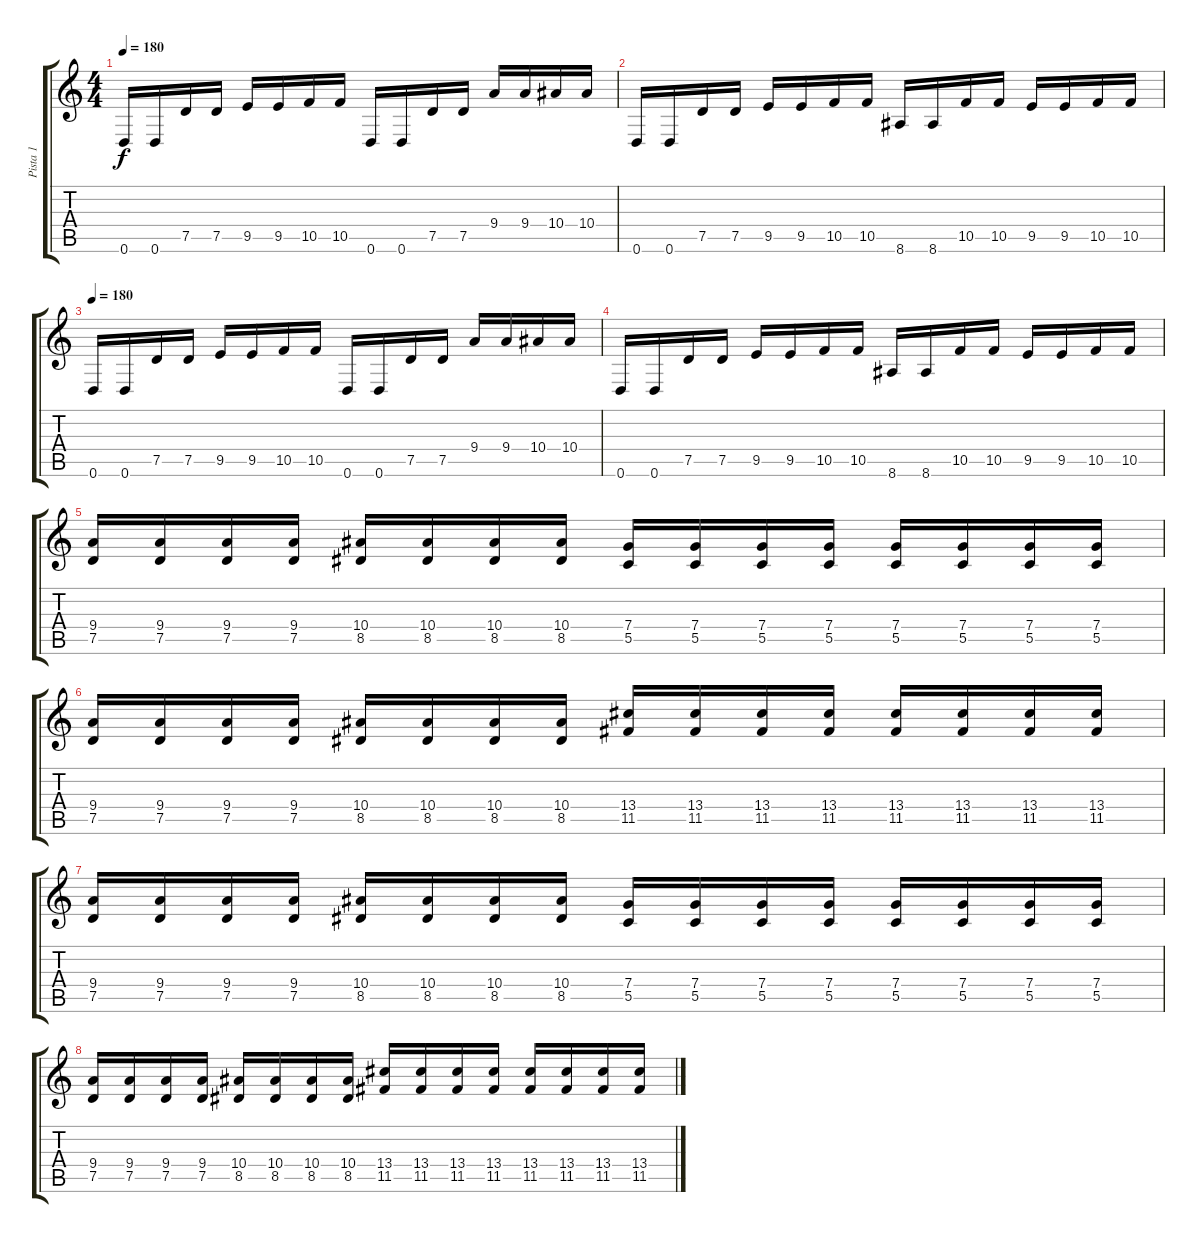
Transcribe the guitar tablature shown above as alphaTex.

\track ("Pista 1" "Pista 1") {instrument distortionguitar}
\staff {score tabs}
\tuning (D4 A3 F3 C3 G2 D2) {hide}
\ts (4 4)
\tempo 180
\clef g2
\ks c
0.6.16{dy f} 0.6.16 7.5.16 7.5.16 9.5.16 9.5.16 10.5.16 10.5.16 0.6.16 0.6.16 7.5.16 7.5.16 9.4.16 9.4.16 10.4.16 10.4.16 |
0.6.16 0.6.16 7.5.16 7.5.16 9.5.16 9.5.16 10.5.16 10.5.16 8.6.16 8.6.16 10.5.16 10.5.16 9.5.16 9.5.16 10.5.16 10.5.16 |
\tempo 180
0.6.16 0.6.16 7.5.16 7.5.16 9.5.16 9.5.16 10.5.16 10.5.16 0.6.16 0.6.16 7.5.16 7.5.16 9.4.16 9.4.16 10.4.16 10.4.16 |
0.6.16 0.6.16 7.5.16 7.5.16 9.5.16 9.5.16 10.5.16 10.5.16 8.6.16 8.6.16 10.5.16 10.5.16 9.5.16 9.5.16 10.5.16 10.5.16 |
(9.4 7.5).16 (9.4 7.5).16 (9.4 7.5).16 (9.4 7.5).16 (10.4 8.5).16 (10.4 8.5).16 (10.4 8.5).16 (10.4 8.5).16 (7.4 5.5).16 (7.4 5.5).16 (7.4 5.5).16 (7.4 5.5).16 (7.4 5.5).16 (7.4 5.5).16 (7.4 5.5).16 (7.4 5.5).16 |
(9.4 7.5).16 (9.4 7.5).16 (9.4 7.5).16 (9.4 7.5).16 (10.4 8.5).16 (10.4 8.5).16 (10.4 8.5).16 (10.4 8.5).16 (13.4 11.5).16 (13.4 11.5).16 (13.4 11.5).16 (13.4 11.5).16 (13.4 11.5).16 (13.4 11.5).16 (13.4 11.5).16 (13.4 11.5).16 |
(9.4 7.5).16 (9.4 7.5).16 (9.4 7.5).16 (9.4 7.5).16 (10.4 8.5).16 (10.4 8.5).16 (10.4 8.5).16 (10.4 8.5).16 (7.4 5.5).16 (7.4 5.5).16 (7.4 5.5).16 (7.4 5.5).16 (7.4 5.5).16 (7.4 5.5).16 (7.4 5.5).16 (7.4 5.5).16 |
(9.4 7.5).16 (9.4 7.5).16 (9.4 7.5).16 (9.4 7.5).16 (10.4 8.5).16 (10.4 8.5).16 (10.4 8.5).16 (10.4 8.5).16 (13.4 11.5).16 (13.4 11.5).16 (13.4 11.5).16 (13.4 11.5).16 (13.4 11.5).16 (13.4 11.5).16 (13.4 11.5).16 (13.4 11.5).16
